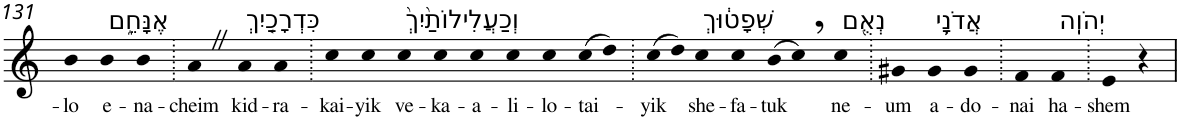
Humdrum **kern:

**kern	**text
*part1	*part1
*staff1	*staff1
*I"Piano	*
*I'Pno	*
!!LO:PB:g=z
*clefG2	*
*k[]	*
=131	=131
!	!LO:LY:b
4b	-lo
!LO:TX:a:t=אֶנָּחֵ֑ם	!
!	!LO:LY:b
4b	e-
!	!LO:LY:b
4b	-na-
=132.	=132.
!	!LO:LY:b
4aZ	-cheim
!LO:TX:a:t=כִּדְרָכַ֤יִךְ	!
!	!LO:LY:b
4a	kid-
!	!LO:LY:b
4a	-ra-
=133.	=133.
!	!LO:LY:b
4cc	-kai-
!	!LO:LY:b
4cc	-yik
!LO:TX:a:t=וְכַעֲלִילוֹתַ֙יִךְ֙	!
!	!LO:LY:b
4cc	ve-
!	!LO:LY:b
4cc	-ka-
!	!LO:LY:b
4cc	-a-
!	!LO:LY:b
4cc	-li-
!	!LO:LY:b
4cc	-lo-
!	!LO:LY:b
(>8cc	-tai-
8dd)	.
=134.	=134.
!	!LO:LY:b
(>8cc	-yik
8dd)	.
!LO:TX:a:t=שְׁפָט֔וּךְ	!
!	!LO:LY:b
4cc	she-
!	!LO:LY:b
4cc	-fa-
!	!LO:LY:b
(>8b	-tuk
8cc,)	.
!LO:TX:a:t=נְאֻ֖ם	!
!	!LO:LY:b
4cc	ne-
=135.	=135.
!	!LO:LY:b
4g#X	-um
!LO:TX:a:t=אֲדֹנָ֥י	!
!	!LO:LY:b
4g#	a-
!	!LO:LY:b
4g#	-do-
=136.	=136.
!	!LO:LY:b
4f	-nai
!LO:TX:a:t=יְהֹוִֽה	!
!	!LO:LY:b
4f	ha-
=137.	=137.
!	!LO:LY:b
4e	-shem
4r	.
=	=
*-	*-
